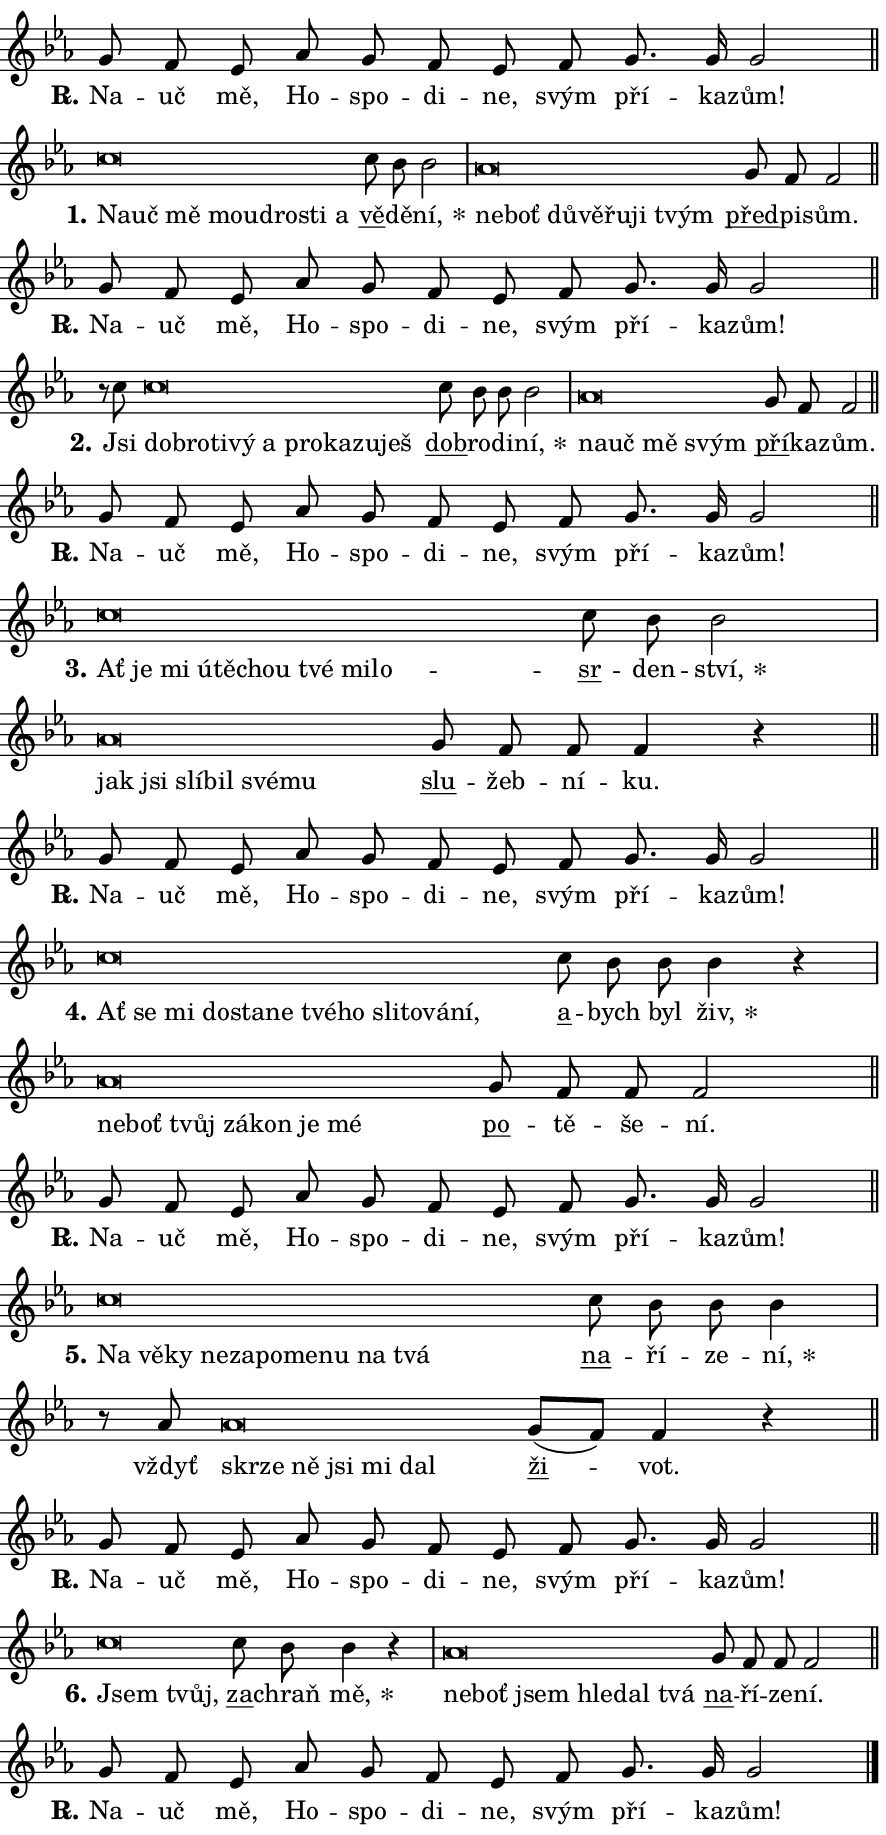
\version "2.24.0"
\header { tagline = "" }
\paper {
  indent = 0\cm
  top-margin = 0\cm
  right-margin = 0.13\cm % to fit lyric hyphens
  bottom-margin = 0\cm
  left-margin = 0\cm
  paper-width = 15\cm
  page-breaking = #ly:one-page-breaking
  system-system-spacing.basic-distance = #11
  score-system-spacing.basic-distance = #11
  ragged-last = ##f
}


%% Author: Thomas Morley
%% https://lists.gnu.org/archive/html/lilypond-user/2020-05/msg00002.html
#(define (line-position grob)
"Returns position of @var[grob} in current system:
   @code{'start}, if at first time-step
   @code{'end}, if at last time-step
   @code{'middle} otherwise
"
  (let* ((col (ly:item-get-column grob))
         (ln (ly:grob-object col 'left-neighbor))
         (rn (ly:grob-object col 'right-neighbor))
         (col-to-check-left (if (ly:grob? ln) ln col))
         (col-to-check-right (if (ly:grob? rn) rn col))
         (break-dir-left
           (and
             (ly:grob-property col-to-check-left 'non-musical #f)
             (ly:item-break-dir col-to-check-left)))
         (break-dir-right
           (and
             (ly:grob-property col-to-check-right 'non-musical #f)
             (ly:item-break-dir col-to-check-right))))
        (cond ((eqv? 1 break-dir-left) 'start)
              ((eqv? -1 break-dir-right) 'end)
              (else 'middle))))

#(define (tranparent-at-line-position vctor)
  (lambda (grob)
  "Relying on @code{line-position} select the relevant enry from @var{vctor}.
Used to determine transparency,"
    (case (line-position grob)
      ((end) (not (vector-ref vctor 0)))
      ((middle) (not (vector-ref vctor 1)))
      ((start) (not (vector-ref vctor 2))))))

noteHeadBreakVisibility =
#(define-music-function (break-visibility)(vector?)
"Makes @code{NoteHead}s transparent relying on @var{break-visibility}"
#{
  \override NoteHead.transparent =
    #(tranparent-at-line-position break-visibility)
#})

#(define delete-ledgers-for-transparent-note-heads
  (lambda (grob)
    "Reads whether a @code{NoteHead} is transparent.
If so this @code{NoteHead} is removed from @code{'note-heads} from
@var{grob}, which is supposed to be @code{LedgerLineSpanner}.
As a result ledgers are not printed for this @code{NoteHead}"
    (let* ((nhds-array (ly:grob-object grob 'note-heads))
           (nhds-list
             (if (ly:grob-array? nhds-array)
                 (ly:grob-array->list nhds-array)
                 '()))
           ;; Relies on the transparent-property being done before
           ;; Staff.LedgerLineSpanner.after-line-breaking is executed.
           ;; This is fragile ...
           (to-keep
             (remove
               (lambda (nhd)
                 (ly:grob-property nhd 'transparent #f))
               nhds-list)))
      ;; TODO find a better method to iterate over grob-arrays, similiar
      ;; to filter/remove etc for lists
      ;; For now rebuilt from scratch
      (set! (ly:grob-object grob 'note-heads)  '())
      (for-each
        (lambda (nhd)
          (ly:pointer-group-interface::add-grob grob 'note-heads nhd))
        to-keep))))

squashNotes = {
  \override NoteHead.X-extent = #'(-0.2 . 0.2)
  \override NoteHead.Y-extent = #'(-0.75 . 0)
  \override NoteHead.stencil =
    #(lambda (grob)
       (let ((pos (ly:grob-property grob 'staff-position)))
         (begin
           (if (< pos -7) (display "ERROR: Lower brevis then expected\n") (display ""))
           (if (<= pos -6) ly:text-interface::print ly:note-head::print))))
}
unSquashNotes = {
  \revert NoteHead.X-extent
  \revert NoteHead.Y-extent
  \revert NoteHead.stencil
}

hideNotes = \noteHeadBreakVisibility #begin-of-line-visible
unHideNotes = \noteHeadBreakVisibility #all-visible

% work-around for resetting accidentals
% https://lilypond.org/doc/v2.23/Documentation/notation/displaying-rhythms#unmetered-music
cadenzaMeasure = {
  \cadenzaOff
  \partial 1024 s1024
  \cadenzaOn
}

#(define-markup-command (accent layout props text) (markup?)
  "Underline accented syllable"
  (interpret-markup layout props
    #{\markup \override #'(offset . 4.3) \underline { #text }#}))

responsum = \markup \concat {
  "R" \hspace #-1.05 \path #0.1 #'((moveto 0 0.07) (lineto 0.9 0.8)) \hspace #0.05 "."
}

spaceSize = #0.6828661417322834 % exact space size for TeX Gyre Schola

\layout {
  \context {
    \Staff
    \remove "Time_signature_engraver"
    \override LedgerLineSpanner.after-line-breaking = #delete-ledgers-for-transparent-note-heads
  }
  \context {
    \Lyrics {
      \override LyricSpace.minimum-distance = \spaceSize
      \override LyricText.font-name = #"TeX Gyre Schola"
      \override LyricText.font-size = 1
      \override StanzaNumber.font-name = #"TeX Gyre Schola Bold"
      \override StanzaNumber.font-size = 1
    }
  }
  \context {
    \Score 
    \override NoteHead.text =
      #(lambda (grob) 
        (let ((pos (ly:grob-property grob 'staff-position)))
          #{\markup {
            \combine
              \halign #-0.55 \raise #(if (= pos -6) 0 0.5) \override #'(thickness . 2) \draw-line #'(3.2 . 0)
              \musicglyph "noteheads.sM1"
          }#}))
  }
}

% magnetic-lyrics.ily
%
%   written by
%     Jean Abou Samra <jean@abou-samra.fr>
%     Werner Lemberg <wl@gnu.org>
%
%   adapted by
%     Jiri Hon <jiri.hon@gmail.com>
%
% Version 2022-Apr-15

% https://www.mail-archive.com/lilypond-user@gnu.org/msg149350.html

#(define (Left_hyphen_pointer_engraver context)
   "Collect syllable-hyphen-syllable occurrences in lyrics and store
them in properties.  This engraver only looks to the left.  For
example, if the lyrics input is @code{foo -- bar}, it does the
following.

@itemize @bullet
@item
Set the @code{text} property of the @code{LyricHyphen} grob between
@q{foo} and @q{bar} to @code{foo}.

@item
Set the @code{left-hyphen} property of the @code{LyricText} grob with
text @q{foo} to the @code{LyricHyphen} grob between @q{foo} and
@q{bar}.
@end itemize

Use this auxiliary engraver in combination with the
@code{lyric-@/text::@/apply-@/magnetic-@/offset!} hook."
   (let ((hyphen #f)
         (text #f))
     (make-engraver
      (acknowledgers
       ((lyric-syllable-interface engraver grob source-engraver)
        (set! text grob)))
      (end-acknowledgers
       ((lyric-hyphen-interface engraver grob source-engraver)
        ;(when (not (grob::has-interface grob 'lyric-space-interface))
          (set! hyphen grob)));)
      ((stop-translation-timestep engraver)
       (when (and text hyphen)
         (ly:grob-set-object! text 'left-hyphen hyphen))
       (set! text #f)
       (set! hyphen #f)))))

#(define (lyric-text::apply-magnetic-offset! grob)
   "If the space between two syllables is less than the value in
property @code{LyricText@/.details@/.squash-threshold}, move the right
syllable to the left so that it gets concatenated with the left
syllable.

Use this function as a hook for
@code{LyricText@/.after-@/line-@/breaking} if the
@code{Left_@/hyphen_@/pointer_@/engraver} is active."
   (let ((hyphen (ly:grob-object grob 'left-hyphen #f)))
     (when hyphen
       (let ((left-text (ly:spanner-bound hyphen LEFT)))
         (when (grob::has-interface left-text 'lyric-syllable-interface)
           (let* ((common (ly:grob-common-refpoint grob left-text X))
                  (this-x-ext (ly:grob-extent grob common X))
                  (left-x-ext
                   (begin
                     ;; Trigger magnetism for left-text.
                     (ly:grob-property left-text 'after-line-breaking)
                     (ly:grob-extent left-text common X)))
                  ;; `delta` is the gap width between two syllables.
                  (delta (- (interval-start this-x-ext)
                            (interval-end left-x-ext)))
                  (details (ly:grob-property grob 'details))
                  (threshold (assoc-get 'squash-threshold details 0.2)))
             (when (< delta threshold)
               (let* (;; We have to manipulate the input text so that
                      ;; ligatures crossing syllable boundaries are not
                      ;; disabled.  For languages based on the Latin
                      ;; script this is essentially a beautification.
                      ;; However, for non-Western scripts it can be a
                      ;; necessity.
                      (lt (ly:grob-property left-text 'text))
                      (rt (ly:grob-property grob 'text))
                      (is-space (grob::has-interface hyphen 'lyric-space-interface))
                      (space (if is-space " " ""))
                      (extra-delta (if is-space spaceSize 0))
                      ;; Append new syllable.
                      (ltrt-space (if (and (string? lt) (string? rt))
                                (string-append lt space rt)
                                (make-concat-markup (list lt space rt))))
                      ;; Right-align `ltrt` to the right side.
                      (ltrt-space-markup (grob-interpret-markup
                               grob
                               (make-translate-markup
                                (cons (interval-length this-x-ext) 0)
                                (make-right-align-markup ltrt-space)))))
                 (begin
                   ;; Don't print `left-text`.
                   (ly:grob-set-property! left-text 'stencil #f)
                   ;; Set text and stencil (which holds all collected
                   ;; syllables so far) and shift it to the left.
                   (ly:grob-set-property! grob 'text ltrt-space)
                   (ly:grob-set-property! grob 'stencil ltrt-space-markup)
                   (ly:grob-translate-axis! grob (- (- delta extra-delta)) X))))))))))


#(define (lyric-hyphen::displace-bounds-first grob)
   ;; Make very sure this callback isn't triggered too early.
   (let ((left (ly:spanner-bound grob LEFT))
         (right (ly:spanner-bound grob RIGHT)))
     (ly:grob-property left 'after-line-breaking)
     (ly:grob-property right 'after-line-breaking)
     (ly:lyric-hyphen::print grob)))

squashThreshold = #0.4

\layout {
  \context {
    \Lyrics
    \consists #Left_hyphen_pointer_engraver
    \override LyricText.after-line-breaking =
      #lyric-text::apply-magnetic-offset!
    \override LyricHyphen.stencil = #lyric-hyphen::displace-bounds-first
    \override LyricText.details.squash-threshold = \squashThreshold
    \override LyricHyphen.minimum-distance = 0
    \override LyricHyphen.minimum-length = \squashThreshold
  }
}

squashText = \override LyricText.details.squash-threshold = 9999
unSquashText = \override LyricText.details.squash-threshold = \squashThreshold

leftText = \override LyricText.self-alignment-X = #LEFT
unLeftText = \revert LyricText.self-alignment-X

starOffset = #(lambda (grob) 
                (let ((x_offset (ly:self-alignment-interface::aligned-on-x-parent grob)))
                  (if (= x_offset 0) 0 (+ x_offset 1.2))))

star = #(define-music-function (syllable)(string?)
"Append star separator at the end of a syllable"
#{
  \once \override LyricText.X-offset = #starOffset
  \lyricmode { \markup {
    #syllable
    \override #'((font-name . "TeX Gyre Schola Bold")) \hspace #0.2 \lower #0.65 \larger "*"
  } }
#})

starAccent = #(define-music-function (syllable)(string?)
"Append star separator at the end of a syllable and make accent"
#{
  \once \override LyricText.X-offset = #starOffset
  \lyricmode { \markup {
    \accent #syllable
    \override #'((font-name . "TeX Gyre Schola Bold")) \hspace #0.2 \lower #0.65 \larger "*"
  } }
#})

breath = #(define-music-function (syllable)(string?)
"Append breathing indicator at the end of a syllable"
#{
  \lyricmode { \markup { #syllable "+" } }
#})

optionalBreath = #(define-music-function (syllable)(string?)
"Append optional breathing indicator at the end of a syllable"
#{
  \lyricmode { \markup { #syllable "(+)" } }
#})


\score {
    <<
        \new Voice = "melody" { \cadenzaOn \key es \major \relative { g'8 f es as g f \bar "" es f g8. g16 g2 \cadenzaMeasure \bar "||" \break } }
        \new Lyrics \lyricsto "melody" { \lyricmode { \set stanza = \responsum
Na -- uč mě, Ho -- spo -- di -- ne, svým pří -- ka -- zům! } }
    >>
    \layout {}
}

\score {
    <<
        \new Voice = "melody" { \cadenzaOn \key es \major \relative { \squashNotes c''\breve*1/16 \hideNotes \breve*1/16 \bar "" \breve*1/16 \bar "" \breve*1/16 \bar "" \breve*1/16 \bar "" \breve*1/16 \breve*1/16 \bar "" \unHideNotes \unSquashNotes \bar "" c8 bes bes2 \cadenzaMeasure \bar "|" \squashNotes as\breve*1/16 \hideNotes \breve*1/16 \bar "" \breve*1/16 \bar "" \breve*1/16 \bar "" \breve*1/16 \bar "" \breve*1/16 \breve*1/16 \bar "" \unHideNotes \unSquashNotes \bar "" g8 f f2 \cadenzaMeasure \bar "||" \break } }
        \new Lyrics \lyricsto "melody" { \lyricmode { \set stanza = "1."
\leftText Na -- \squashText uč mě mou -- dro -- sti a \unLeftText \unSquashText \markup \accent vě -- dě -- \star ní, \leftText ne -- \squashText boť dů -- vě -- řu -- ji tvým \unLeftText \unSquashText \markup \accent před -- pi -- sům. } }
    >>
    \layout {}
}

\score {
    <<
        \new Voice = "melody" { \cadenzaOn \key es \major \relative { g'8 f es as g f \bar "" es f g8. g16 g2 \cadenzaMeasure \bar "||" \break } }
        \new Lyrics \lyricsto "melody" { \lyricmode { \set stanza = \responsum
Na -- uč mě, Ho -- spo -- di -- ne, svým pří -- ka -- zům! } }
    >>
    \layout {}
}

\score {
    <<
        \new Voice = "melody" { \cadenzaOn \key es \major \relative { r8 c''8 \squashNotes c\breve*1/16 \hideNotes \breve*1/16 \bar "" \breve*1/16 \bar "" \breve*1/16 \bar "" \breve*1/16 \bar "" \breve*1/16 \bar "" \breve*1/16 \bar "" \breve*1/16 \breve*1/16 \bar "" \unHideNotes \unSquashNotes \bar "" c8 bes bes bes2 \cadenzaMeasure \bar "|" \squashNotes as\breve*1/16 \hideNotes \breve*1/16 \bar "" \breve*1/16 \breve*1/16 \bar "" \unHideNotes \unSquashNotes \bar "" g8 f f2 \cadenzaMeasure \bar "||" \break } }
        \new Lyrics \lyricsto "melody" { \lyricmode { \set stanza = "2."
Jsi \leftText dob -- \squashText ro -- ti -- vý a pro -- ka -- zu -- ješ \unLeftText \unSquashText \markup \accent dob -- ro -- di -- \star ní, \leftText na -- \squashText uč mě svým \unLeftText \unSquashText \markup \accent pří -- ka -- zům. } }
    >>
    \layout {}
}

\score {
    <<
        \new Voice = "melody" { \cadenzaOn \key es \major \relative { g'8 f es as g f \bar "" es f g8. g16 g2 \cadenzaMeasure \bar "||" \break } }
        \new Lyrics \lyricsto "melody" { \lyricmode { \set stanza = \responsum
Na -- uč mě, Ho -- spo -- di -- ne, svým pří -- ka -- zům! } }
    >>
    \layout {}
}

\score {
    <<
        \new Voice = "melody" { \cadenzaOn \key es \major \relative { \squashNotes c''\breve*1/16 \hideNotes \breve*1/16 \bar "" \breve*1/16 \bar "" \breve*1/16 \bar "" \breve*1/16 \bar "" \breve*1/16 \bar "" \breve*1/16 \bar "" \breve*1/16 \breve*1/16 \bar "" \unHideNotes \unSquashNotes \bar "" c8 bes bes2 \cadenzaMeasure \bar "|" \squashNotes as\breve*1/16 \hideNotes \breve*1/16 \bar "" \breve*1/16 \bar "" \breve*1/16 \bar "" \breve*1/16 \breve*1/16 \bar "" \unHideNotes \unSquashNotes \bar "" g8 f f f4 r \cadenzaMeasure \bar "||" \break } }
        \new Lyrics \lyricsto "melody" { \lyricmode { \set stanza = "3."
\leftText Ať \squashText je mi ú -- tě -- chou tvé mi -- lo -- \unLeftText \unSquashText \markup \accent sr -- den -- \star ství, \leftText jak \squashText jsi slí -- bil své -- mu \unLeftText \unSquashText \markup \accent slu -- žeb -- ní -- ku. } }
    >>
    \layout {}
}

\score {
    <<
        \new Voice = "melody" { \cadenzaOn \key es \major \relative { g'8 f es as g f \bar "" es f g8. g16 g2 \cadenzaMeasure \bar "||" \break } }
        \new Lyrics \lyricsto "melody" { \lyricmode { \set stanza = \responsum
Na -- uč mě, Ho -- spo -- di -- ne, svým pří -- ka -- zům! } }
    >>
    \layout {}
}

\score {
    <<
        \new Voice = "melody" { \cadenzaOn \key es \major \relative { \squashNotes c''\breve*1/16 \hideNotes \breve*1/16 \bar "" \breve*1/16 \bar "" \breve*1/16 \bar "" \breve*1/16 \bar "" \breve*1/16 \bar "" \breve*1/16 \bar "" \breve*1/16 \bar "" \breve*1/16 \bar "" \breve*1/16 \bar "" \breve*1/16 \breve*1/16 \bar "" \unHideNotes \unSquashNotes \bar "" c8 bes bes bes4 r \cadenzaMeasure \bar "|" \squashNotes as\breve*1/16 \hideNotes \breve*1/16 \bar "" \breve*1/16 \bar "" \breve*1/16 \bar "" \breve*1/16 \bar "" \breve*1/16 \breve*1/16 \bar "" \unHideNotes \unSquashNotes \bar "" g8 f f f2 \cadenzaMeasure \bar "||" \break } }
        \new Lyrics \lyricsto "melody" { \lyricmode { \set stanza = "4."
\leftText Ať \squashText se mi do -- sta -- ne tvé -- ho sli -- to -- vá -- ní, \unLeftText \unSquashText \markup \accent a -- bych byl \star živ, \leftText ne -- \squashText boť tvůj zá -- kon je mé \unLeftText \unSquashText \markup \accent po -- tě -- še -- ní. } }
    >>
    \layout {}
}

\score {
    <<
        \new Voice = "melody" { \cadenzaOn \key es \major \relative { g'8 f es as g f \bar "" es f g8. g16 g2 \cadenzaMeasure \bar "||" \break } }
        \new Lyrics \lyricsto "melody" { \lyricmode { \set stanza = \responsum
Na -- uč mě, Ho -- spo -- di -- ne, svým pří -- ka -- zům! } }
    >>
    \layout {}
}

\score {
    <<
        \new Voice = "melody" { \cadenzaOn \key es \major \relative { \squashNotes c''\breve*1/16 \hideNotes \breve*1/16 \bar "" \breve*1/16 \bar "" \breve*1/16 \bar "" \breve*1/16 \bar "" \breve*1/16 \bar "" \breve*1/16 \bar "" \breve*1/16 \bar "" \breve*1/16 \breve*1/16 \bar "" \unHideNotes \unSquashNotes \bar "" c8 bes bes bes4 \cadenzaMeasure \bar "|" r8 as8 \squashNotes as\breve*1/16 \hideNotes \breve*1/16 \bar "" \breve*1/16 \bar "" \breve*1/16 \bar "" \breve*1/16 \breve*1/16 \bar "" \unHideNotes \unSquashNotes \bar "" g8[( f)] f4 r \cadenzaMeasure \bar "||" \break } }
        \new Lyrics \lyricsto "melody" { \lyricmode { \set stanza = "5."
\leftText Na \squashText vě -- ky ne -- za -- po -- me -- nu na tvá \unLeftText \unSquashText \markup \accent na -- ří -- ze -- \star ní, vždyť \leftText skr -- \squashText ze ně jsi mi dal \unLeftText \unSquashText \markup \accent ži -- vot. } }
    >>
    \layout {}
}

\score {
    <<
        \new Voice = "melody" { \cadenzaOn \key es \major \relative { g'8 f es as g f \bar "" es f g8. g16 g2 \cadenzaMeasure \bar "||" \break } }
        \new Lyrics \lyricsto "melody" { \lyricmode { \set stanza = \responsum
Na -- uč mě, Ho -- spo -- di -- ne, svým pří -- ka -- zům! } }
    >>
    \layout {}
}

\score {
    <<
        \new Voice = "melody" { \cadenzaOn \key es \major \relative { \squashNotes c''\breve*1/16 \hideNotes \breve*1/16 \bar "" \unHideNotes \unSquashNotes \bar "" c8 bes bes4 r \cadenzaMeasure \bar "|" \squashNotes as\breve*1/16 \hideNotes \breve*1/16 \bar "" \breve*1/16 \bar "" \breve*1/16 \bar "" \breve*1/16 \breve*1/16 \bar "" \unHideNotes \unSquashNotes \bar "" g8 f f f2 \cadenzaMeasure \bar "||" \break } }
        \new Lyrics \lyricsto "melody" { \lyricmode { \set stanza = "6."
\leftText Jsem \squashText tvůj, \unLeftText \unSquashText \markup \accent za -- chraň \star mě, \leftText ne -- \squashText boť jsem hle -- dal tvá \unLeftText \unSquashText \markup \accent na -- ří -- ze -- ní. } }
    >>
    \layout {}
}

\score {
    <<
        \new Voice = "melody" { \cadenzaOn \key es \major \relative { g'8 f es as g f \bar "" es f g8. g16 g2 \cadenzaMeasure \bar "||" \break } \bar "|." }
        \new Lyrics \lyricsto "melody" { \lyricmode { \set stanza = \responsum
Na -- uč mě, Ho -- spo -- di -- ne, svým pří -- ka -- zům! } }
    >>
    \layout {}
}
